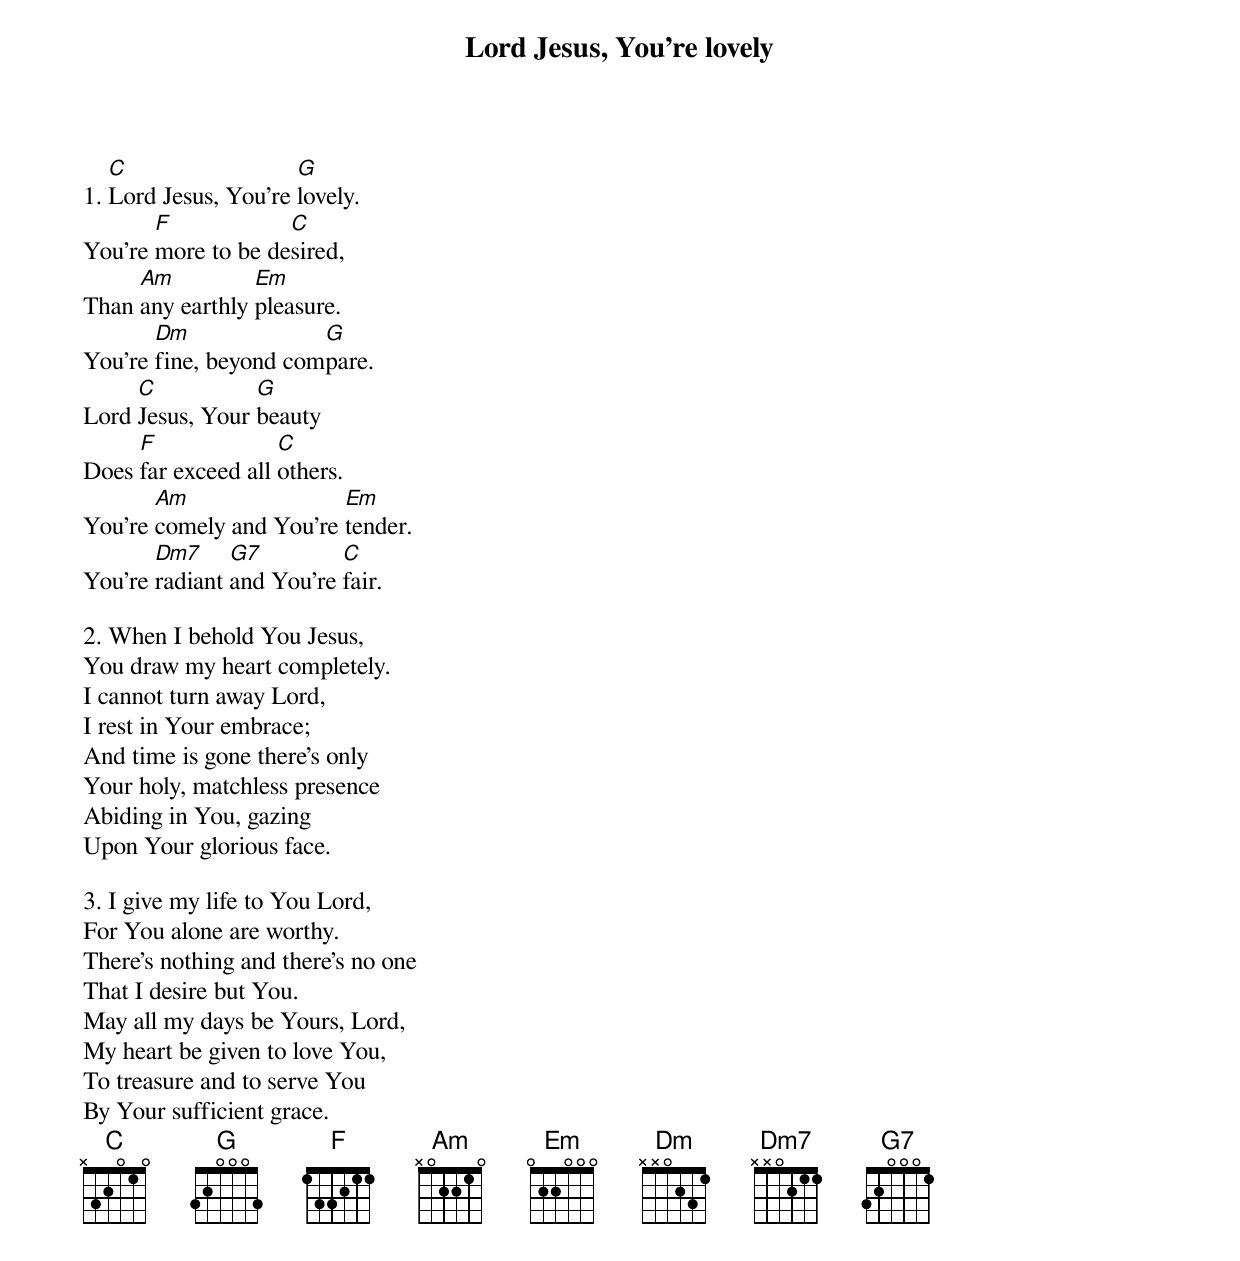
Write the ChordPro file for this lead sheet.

{t:Lord Jesus, You're lovely}

1. [C]Lord Jesus, You're [G]lovely.
You're [F]more to be de[C]sired,
Than [Am]any earthly [Em]pleasure.
You're [Dm]fine, beyond com[G]pare.
Lord [C]Jesus, Your [G]beauty
Does [F]far exceed all [C]others.
You're [Am]comely and You're [Em]tender.
You're [Dm7]radiant [G7]and You're [C]fair.

2. When I behold You Jesus,
You draw my heart completely.
I cannot turn away Lord,
I rest in Your embrace;
And time is gone there's only
Your holy, matchless presence
Abiding in You, gazing
Upon Your glorious face.

3. I give my life to You Lord,
For You alone are worthy.
There's nothing and there's no one
That I desire but You.
May all my days be Yours, Lord,
My heart be given to love You,
To treasure and to serve You
By Your sufficient grace.
